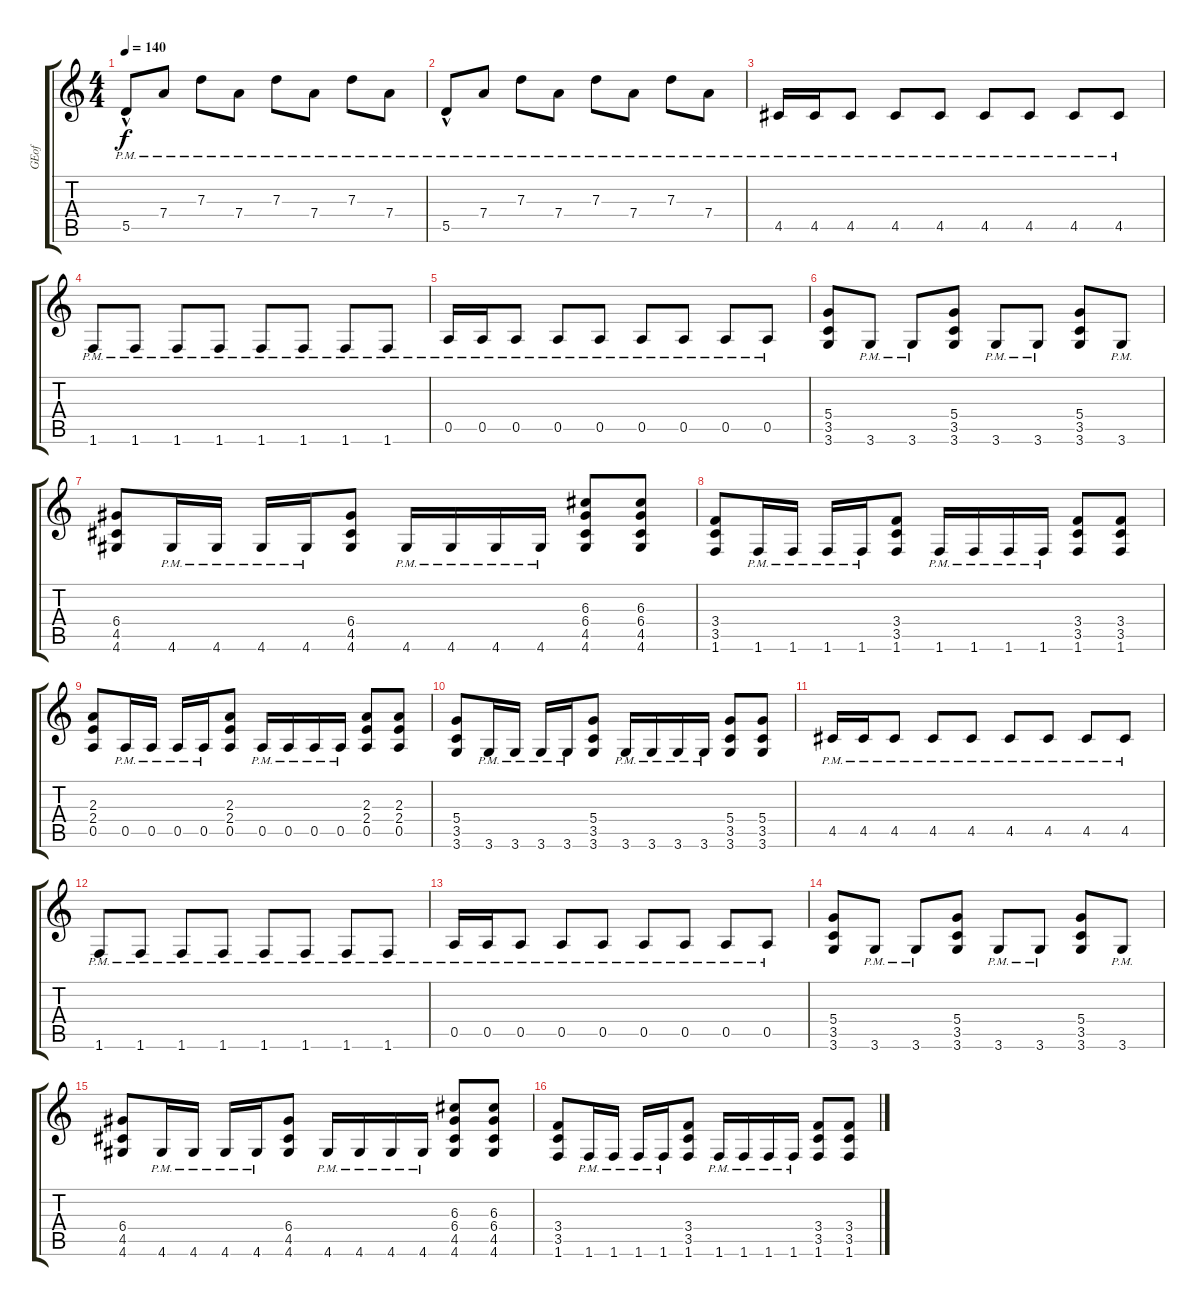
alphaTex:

\track ("GEof" "GEof") {instrument distortionguitar}
\staff {score tabs}
\tuning (E4 B3 G3 D3 A2 E2) {hide}
\ts (4 4)
\tempo 140
\clef g2
\ks c
5.5{hac pm}.8{dy f} 7.4{pm}.8 7.3{pm}.8 7.4{pm}.8 7.3{pm}.8 7.4{pm}.8 7.3{pm}.8 7.4{pm}.8 |
5.5{hac pm}.8 7.4{pm}.8 7.3{pm}.8 7.4{pm}.8 7.3{pm}.8 7.4{pm}.8 7.3{pm}.8 7.4{pm}.8 |
4.5{pm}.16 4.5{pm}.16 4.5{pm}.8 4.5{pm}.8 4.5{pm}.8 4.5{pm}.8 4.5{pm}.8 4.5{pm}.8 4.5{pm}.8 |
1.6{pm}.8 1.6{pm}.8 1.6{pm}.8 1.6{pm}.8 1.6{pm}.8 1.6{pm}.8 1.6{pm}.8 1.6{pm}.8 |
0.5{pm}.16 0.5{pm}.16 0.5{pm}.8 0.5{pm}.8 0.5{pm}.8 0.5{pm}.8 0.5{pm}.8 0.5{pm}.8 0.5{pm}.8 |
(5.4 3.5 3.6).8 3.6{pm}.8 3.6{pm}.8 (5.4 3.5 3.6).8 3.6{pm}.8 3.6{pm}.8 (5.4 3.5 3.6).8 3.6{pm}.8 |
(6.4 4.5 4.6).8 4.6{pm}.16 4.6{pm}.16 4.6{pm}.16 4.6{pm}.16 (6.4 4.5 4.6).8 4.6{pm}.16 4.6{pm}.16 4.6{pm}.16 4.6{pm}.16 (6.3 6.4 4.5 4.6).8 (6.3 6.4 4.5 4.6).8 |
(3.4 3.5 1.6).8 1.6{pm}.16 1.6{pm}.16 1.6{pm}.16 1.6{pm}.16 (3.4 3.5 1.6).8 1.6{pm}.16 1.6{pm}.16 1.6{pm}.16 1.6{pm}.16 (3.4 3.5 1.6).8 (3.4 3.5 1.6).8 |
(2.3 2.4 0.5).8 0.5{pm}.16 0.5{pm}.16 0.5{pm}.16 0.5{pm}.16 (2.3 2.4 0.5).8 0.5{pm}.16 0.5{pm}.16 0.5{pm}.16 0.5{pm}.16 (2.3 2.4 0.5).8 (2.3 2.4 0.5).8 |
(5.4 3.5 3.6).8 3.6{pm}.16 3.6{pm}.16 3.6{pm}.16 3.6{pm}.16 (5.4 3.5 3.6).8 3.6{pm}.16 3.6{pm}.16 3.6{pm}.16 3.6{pm}.16 (5.4 3.5 3.6).8 (5.4 3.5 3.6).8 |
4.5{pm}.16 4.5{pm}.16 4.5{pm}.8 4.5{pm}.8 4.5{pm}.8 4.5{pm}.8 4.5{pm}.8 4.5{pm}.8 4.5{pm}.8 |
1.6{pm}.8 1.6{pm}.8 1.6{pm}.8 1.6{pm}.8 1.6{pm}.8 1.6{pm}.8 1.6{pm}.8 1.6{pm}.8 |
0.5{pm}.16 0.5{pm}.16 0.5{pm}.8 0.5{pm}.8 0.5{pm}.8 0.5{pm}.8 0.5{pm}.8 0.5{pm}.8 0.5{pm}.8 |
(5.4 3.5 3.6).8 3.6{pm}.8 3.6{pm}.8 (5.4 3.5 3.6).8 3.6{pm}.8 3.6{pm}.8 (5.4 3.5 3.6).8 3.6{pm}.8 |
(6.4 4.5 4.6).8 4.6{pm}.16 4.6{pm}.16 4.6{pm}.16 4.6{pm}.16 (6.4 4.5 4.6).8 4.6{pm}.16 4.6{pm}.16 4.6{pm}.16 4.6{pm}.16 (6.3 6.4 4.5 4.6).8 (6.3 6.4 4.5 4.6).8 |
(3.4 3.5 1.6).8 1.6{pm}.16 1.6{pm}.16 1.6{pm}.16 1.6{pm}.16 (3.4 3.5 1.6).8 1.6{pm}.16 1.6{pm}.16 1.6{pm}.16 1.6{pm}.16 (3.4 3.5 1.6).8 (3.4 3.5 1.6).8
